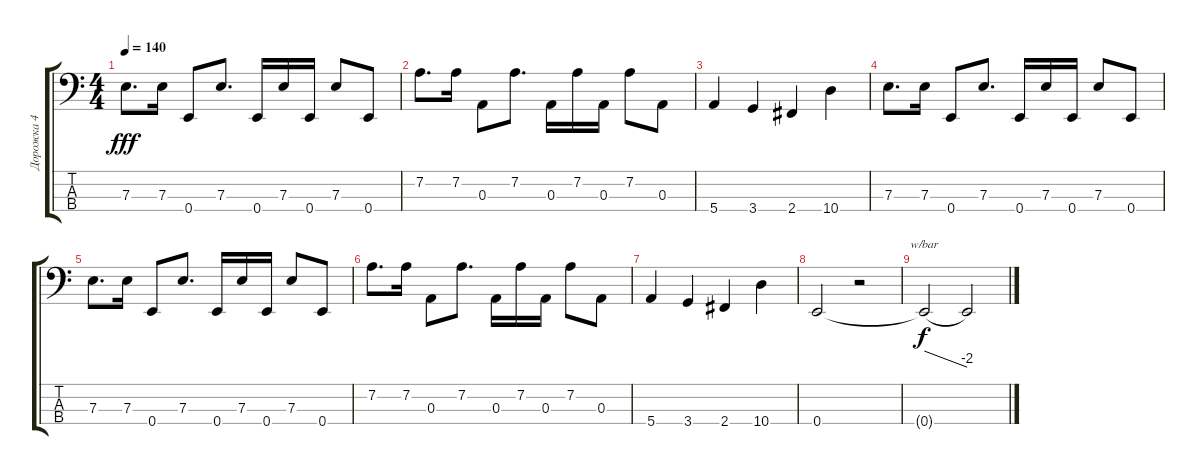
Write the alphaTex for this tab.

\track ("Дорожка 4" "Дорожка 4") {instrument electricbassfinger}
\staff {score tabs}
\tuning (G2 D2 A1 E1) {hide}
\ts (4 4)
\tempo 140
\clef f4
\ks c
7.3.8{d dy fff} 7.3.16 0.4.8 7.3.8{d} 0.4.16 7.3.16 0.4.16 7.3.8 0.4.8 |
7.2.8{d} 7.2.16 0.3.8 7.2.8{d} 0.3.16 7.2.16 0.3.16 7.2.8 0.3.8 |
5.4.4 3.4.4 2.4.4 10.4.4 |
7.3.8{d} 7.3.16 0.4.8 7.3.8{d} 0.4.16 7.3.16 0.4.16 7.3.8 0.4.8 |
7.3.8{d} 7.3.16 0.4.8 7.3.8{d} 0.4.16 7.3.16 0.4.16 7.3.8 0.4.8 |
7.2.8{d} 7.2.16 0.3.8 7.2.8{d} 0.3.16 7.2.16 0.3.16 7.2.8 0.3.8 |
5.4.4 3.4.4 2.4.4 10.4.4 |
0.4.2 r.2 |
0.4{t}.2{tbe (dive default 0 0 60 -8) dy f} 0.4{t}.2
